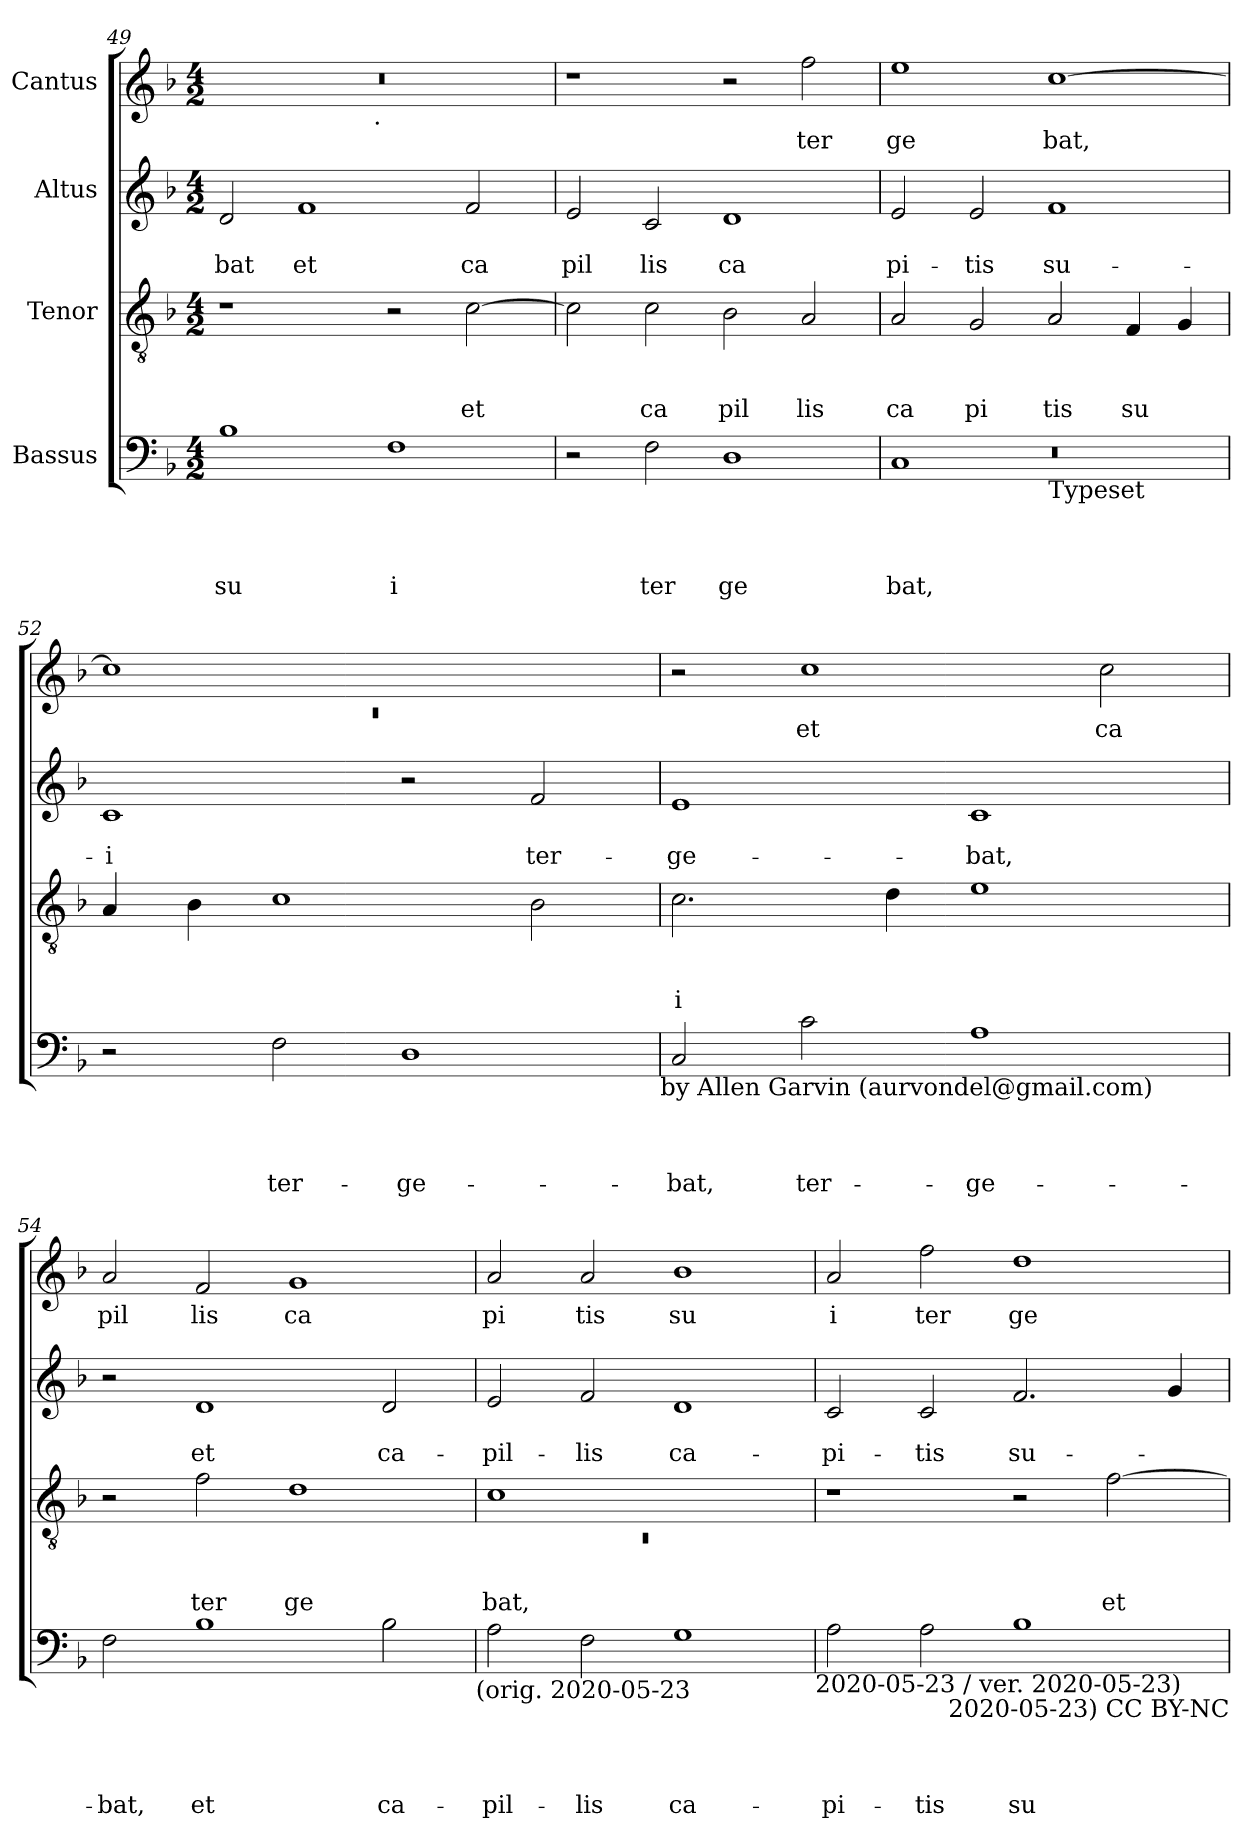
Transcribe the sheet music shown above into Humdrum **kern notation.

**kern	**text	**text	**text	**text	**kern	**text	**text	**text	**kern	**text	**text	**kern	**text
*part4	*part4	*part4	*part4	*part4	*part3	*part3	*part3	*part3	*part2	*part2	*part2	*part1	*part1
*staff4	*staff4	*staff4	*staff4	*staff4	*staff3	*staff3	*staff3	*staff3	*staff2	*staff2	*staff2	*staff1	*staff1
*I"Bassus	*	*	*	*	*I"Tenor	*	*	*	*I"Altus	*	*	*I"Cantus	*
*clefF4	*	*	*	*	*clefGv2	*	*	*	*clefG2	*	*	*clefG2	*
*k[b-]	*	*	*	*	*k[b-]	*	*	*	*k[b-]	*	*	*k[b-]	*
*F:	*	*	*	*	*F:	*	*	*	*F:	*	*	*F:	*
*M4/2	*	*	*	*	*M4/2	*	*	*	*M4/2	*	*	*M4/2	*
=49	=49	=49	=49	=49	=49	=49	=49	=49	=49	=49	=49	=49	=49
!	!	!	!	!LO:LY:b	!	!	!	!	!	!	!LO:LY:b	!	!
*	*	*	*	*	*	*	*	*	*	*	*	*^	*
1B-	.	.	.	su	1r	.	.	.	2d/	.	bat	0r	2ryy	.
!	!	!	!	!	!	!	!	!	!	!	!LO:LY:b	!	!	!
.	.	.	.	.	.	.	.	.	1f	.	et	.	4...ryy	.
!	!	!	!	!	!	!	!	!	!	!	!	!	!LO:TX:b:t=.	!
.	.	.	.	.	.	.	.	.	.	.	.	.	1ryy	.
!	!	!	!	!LO:LY:b	!	!	!	!	!	!	!	!	!	!
1F	.	.	.	i	2r	.	.	.	.	.	.	.	.	.
!	!	!	!	!	!	!	!	!LO:LY:b	!	!	!LO:LY:b	!	!	!
.	.	.	.	.	[>2c\	.	.	et	2f/	.	ca	.	.	.
.	.	.	.	.	.	.	.	.	.	.	.	.	32ryy	.
=50	=50	=50	=50	=50	=50	=50	=50	=50	=50	=50	=50	=50	=50	=50
!	!	!	!	!	!	!	!	!	!	!	!LO:LY:b	!	!	!
*	*	*	*	*	*	*	*	*	*	*	*	*v	*v	*
2r	.	.	.	.	2c\]	.	.	.	2e/	.	pil	1r	.
!	!	!	!	!LO:LY:b	!	!	!	!LO:LY:b	!	!	!LO:LY:b	!	!
2F\	.	.	.	ter	2c\	.	.	ca	2c/	.	lis	.	.
!	!	!	!	!LO:LY:b	!	!	!	!LO:LY:b	!	!	!LO:LY:b	!	!
1D	.	.	.	ge	2B-\	.	.	pil	1d	.	ca	2r	.
!	!	!	!	!	!	!	!	!LO:LY:b	!	!	!	!	!LO:LY:b
.	.	.	.	.	2A/	.	.	lis	.	.	.	2ff\	ter
!!LO:LB:g=z
=51	=51	=51	=51	=51	=51	=51	=51	=51	=51	=51	=51	=51	=51
*^	*	*	*	*	*	*	*	*	*	*	*	*	*
*	*^	*	*	*	*	*	*	*	*	*	*	*	*	*
!	!	!LO:N:vis=1	!	!	!	!LO:LY:b	!	!	!	!LO:LY:b	!	!	!LO:LY:b	!	!LO:LY:b
0ryy	1C	0r	.	.	.	bat,	2A/	.	.	ca	2e/	.	pi-	1ee	ge
!	!	!	!	!	!	!	!	!	!	!LO:LY:b	!	!	!LO:LY:b	!	!
.	.	.	.	.	.	.	2G/	.	.	pi	2e/	.	-tis	.	.
!	!LO:TX:b:t=Typeset	!	!	!	!	!	!	!	!	!	!	!	!	!	!
!	!	!	!	!	!	!	!	!	!	!LO:LY:b	!	!	!LO:LY:b	!	!LO:LY:b
.	1ryy	.	.	.	.	.	2A/	.	.	tis	1f	.	su-	[>1cc	bat,
!	!	!	!	!	!	!	!	!	!	!LO:LY:b	!	!	!	!	!
.	.	.	.	.	.	.	4F/	.	.	su	.	.	.	.	.
.	.	.	.	.	.	.	4G/	.	.	.	.	.	.	.	.
*v	*v	*v	*	*	*	*	*	*	*	*	*	*	*	*	*
=52	=52	=52	=52	=52	=52	=52	=52	=52	=52	=52	=52	=52	=52
*	*	*	*	*	*	*	*	*	*	*	*	*^	*
!	!	!	!	!	!	!	!	!	!	!	!LO:LY:b	!	!LO:N:vis=1	!
2r	.	.	.	.	4A/	.	.	.	1c	.	-i	1cc]	0rc	.
.	.	.	.	.	4B-\	.	.	.	.	.	.	.	.	.
!	!	!	!	!LO:LY:b	!	!	!	!	!	!	!	!	!	!
2F\	.	.	.	ter-	1c	.	.	.	.	.	.	.	.	.
!	!	!	!	!LO:LY:b	!	!	!	!	!	!	!	!	!	!
1D	.	.	.	-ge-	.	.	.	.	2r	.	.	1ryy	.	.
!	!	!	!	!	!	!	!	!	!	!	!LO:LY:b	!	!	!
.	.	.	.	.	2B-\	.	.	.	2f/	.	ter-	.	.	.
*	*	*	*	*	*	*	*	*	*	*	*	*v	*v	*
!LO:TX:b:t=by Allen Garvin (aurvondel@gmail.com)	!	!	!	!	!	!	!	!	!	!	!	!	!
=53	=53	=53	=53	=53	=53	=53	=53	=53	=53	=53	=53	=53	=53
!	!	!	!	!LO:LY:b	!	!	!	!LO:LY:b:rj	!	!	!LO:LY:b	!	!
2C/	.	.	.	-bat,	2.c\	.	.	i	1e	.	-ge-	2r	.
!	!	!	!	!LO:LY:b	!	!	!	!	!	!	!	!	!LO:LY:b
2c\	.	.	.	ter-	.	.	.	.	.	.	.	1cc	et
.	.	.	.	.	4d\	.	.	.	.	.	.	.	.
!	!	!	!	!LO:LY:b	!	!	!	!	!	!	!LO:LY:b	!	!
1A	.	.	.	-ge-	1e	.	.	.	1c	.	-bat,	.	.
!	!	!	!	!	!	!	!	!	!	!	!	!	!LO:LY:b
.	.	.	.	.	.	.	.	.	.	.	.	2cc\	ca
=54	=54	=54	=54	=54	=54	=54	=54	=54	=54	=54	=54	=54	=54
!	!	!	!	!LO:LY:b	!	!	!	!	!	!	!	!	!LO:LY:b
2F\	.	.	.	-bat,	2r	.	.	.	2r	.	.	2a/	pil
!	!	!	!	!LO:LY:b	!	!	!	!LO:LY:b	!	!	!LO:LY:b	!	!LO:LY:b
1B-	.	.	.	et	2f\	.	.	ter	1d	.	et	2f/	lis
!	!	!	!	!	!	!	!	!LO:LY:b	!	!	!	!	!LO:LY:b
.	.	.	.	.	1d	.	.	ge	.	.	.	1g	ca
!	!	!	!	!LO:LY:b	!	!	!	!	!	!	!LO:LY:b	!	!
2B-\	.	.	.	ca-	.	.	.	.	2d/	.	ca-	.	.
!LO:TX:b:t=(orig. 2020-05-23	!	!	!	!	!	!	!	!	!	!	!	!	!
=55	=55	=55	=55	=55	=55	=55	=55	=55	=55	=55	=55	=55	=55
*	*	*	*	*	*^	*	*	*	*	*	*	*	*
!	!	!	!	!LO:LY:b	!	!LO:N:vis=1	!	!	!LO:LY:b	!	!	!LO:LY:b	!	!LO:LY:b
2A\	.	.	.	-pil-	1c	0rC	.	.	bat,	2e/	.	-pil-	2a/	pi
!	!	!	!	!LO:LY:b	!	!	!	!	!	!	!	!LO:LY:b	!	!LO:LY:b
2F\	.	.	.	-lis	.	.	.	.	.	2f/	.	-lis	2a/	tis
!	!	!	!	!LO:LY:b	!	!	!	!	!	!	!	!LO:LY:b	!	!LO:LY:b
1G	.	.	.	ca-	1ryy	.	.	.	.	1d	.	ca-	1b-	su
*	*	*	*	*	*v	*v	*	*	*	*	*	*	*	*
!LO:TX:b:t=2020-05-23 / ver. 2020-05-23)	!	!	!	!	!	!	!	!	!	!	!	!	!
=56	=56	=56	=56	=56	=56	=56	=56	=56	=56	=56	=56	=56	=56
!	!	!	!	!LO:LY:b	!	!	!	!	!	!	!LO:LY:b	!	!LO:LY:b
2A\	.	.	.	-pi-	1r	.	.	.	2c/	.	-pi-	2a/	i
!	!	!	!	!LO:LY:b	!	!	!	!	!	!	!LO:LY:b	!	!LO:LY:b
2A\	.	.	.	-tis	.	.	.	.	2c/	.	-tis	2ff\	ter
!	!	!	!	!LO:LY:b	!	!	!	!	!	!	!LO:LY:b	!	!LO:LY:b
1B-	.	.	.	su-	2r	.	.	.	2.f/	.	su-	1dd	ge
!	!	!	!	!	!	!	!	!LO:LY:b	!	!	!	!	!
.	.	.	.	.	[>2f\	.	.	et	.	.	.	.	.
.	.	.	.	.	.	.	.	.	4g/	.	.	.	.
!LO:TX:b:t=2020-05-23) CC BY-NC	!	!	!	!	!	!	!	!	!	!	!	!	!
=	=	=	=	=	=	=	=	=	=	=	=	=	=
*-	*-	*-	*-	*-	*-	*-	*-	*-	*-	*-	*-	*-	*-
